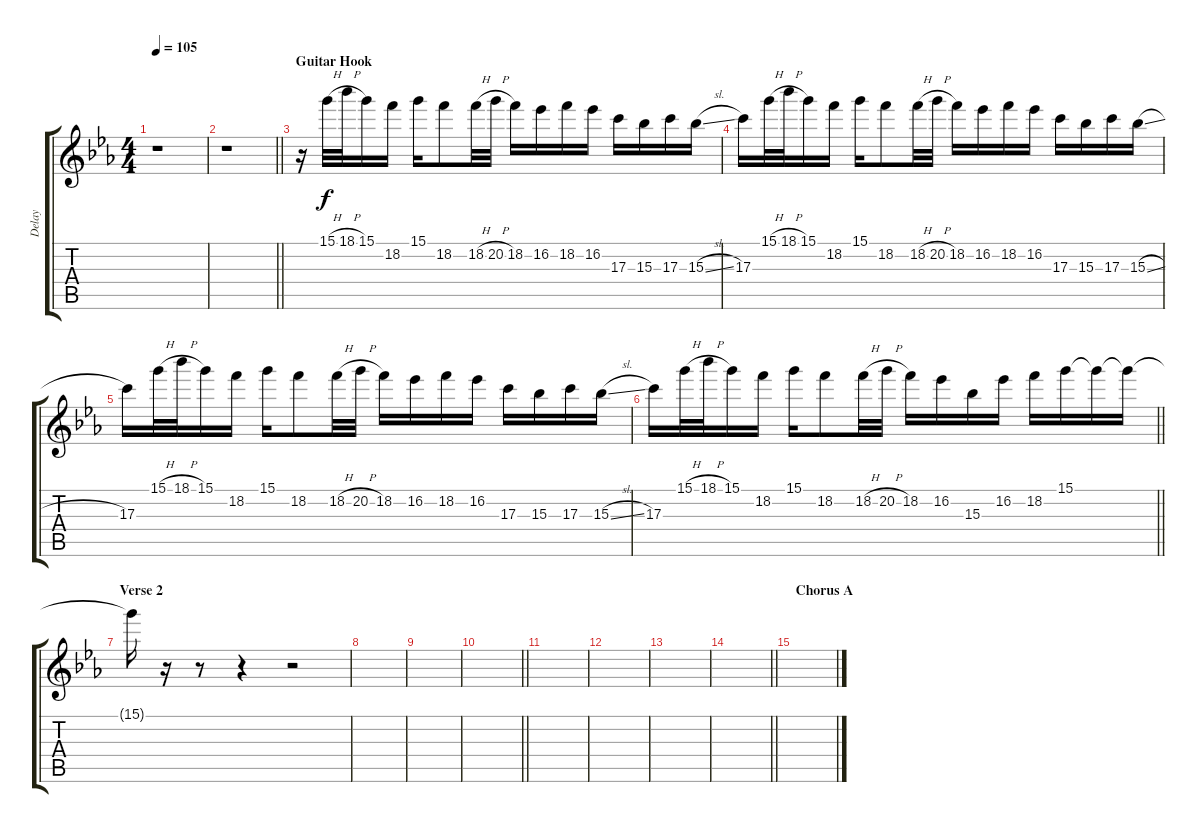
\track ("Delay" "Delay") {instrument electricguitarjazz}
\staff {score tabs}
\tuning (E4 B3 G3 D3 A2 E2) {hide}
\ts (4 4)
\tempo 105
\clef g2
\ks eb
r.1{dy f} |
\barLineRight lightlight
r.1 |
\section ("" "Guitar Hook")
r.16 15.1{h}.32 18.1{h}.32 15.1.16 18.2.16 15.1.16 18.2.8 18.2{h}.32 20.2{h}.32 18.2.16 16.2.16 18.2.16 16.2.16 17.3.16 15.3.16 17.3.16 15.3{sl}.16 |
17.3.16 15.1{h}.32 18.1{h}.32 15.1.16 18.2.16 15.1.16 18.2.8 18.2{h}.32 20.2{h}.32 18.2.16 16.2.16 18.2.16 16.2.16 17.3.16 15.3.16 17.3.16 15.3{sl}.16 |
17.3.16 15.1{h}.32 18.1{h}.32 15.1.16 18.2.16 15.1.16 18.2.8 18.2{h}.32 20.2{h}.32 18.2.16 16.2.16 18.2.16 16.2.16 17.3.16 15.3.16 17.3.16 15.3{sl}.16 |
\barLineRight lightlight
17.3.16 15.1{h}.32 18.1{h}.32 15.1.16 18.2.16 15.1.16 18.2.8 18.2{h}.32 20.2{h}.32 18.2.16 16.2.16 15.3.16 16.2.16 18.2.16 15.1.16 15.1{t}.16 15.1{t}.16 |
\section ("" "Verse 2")
15.1{t}.16 r.16 r.8 r.4 r.2 |
|
|
\barLineRight lightlight
|
|
|
|
\barLineRight lightlight
|
\section ("" "Chorus A")
